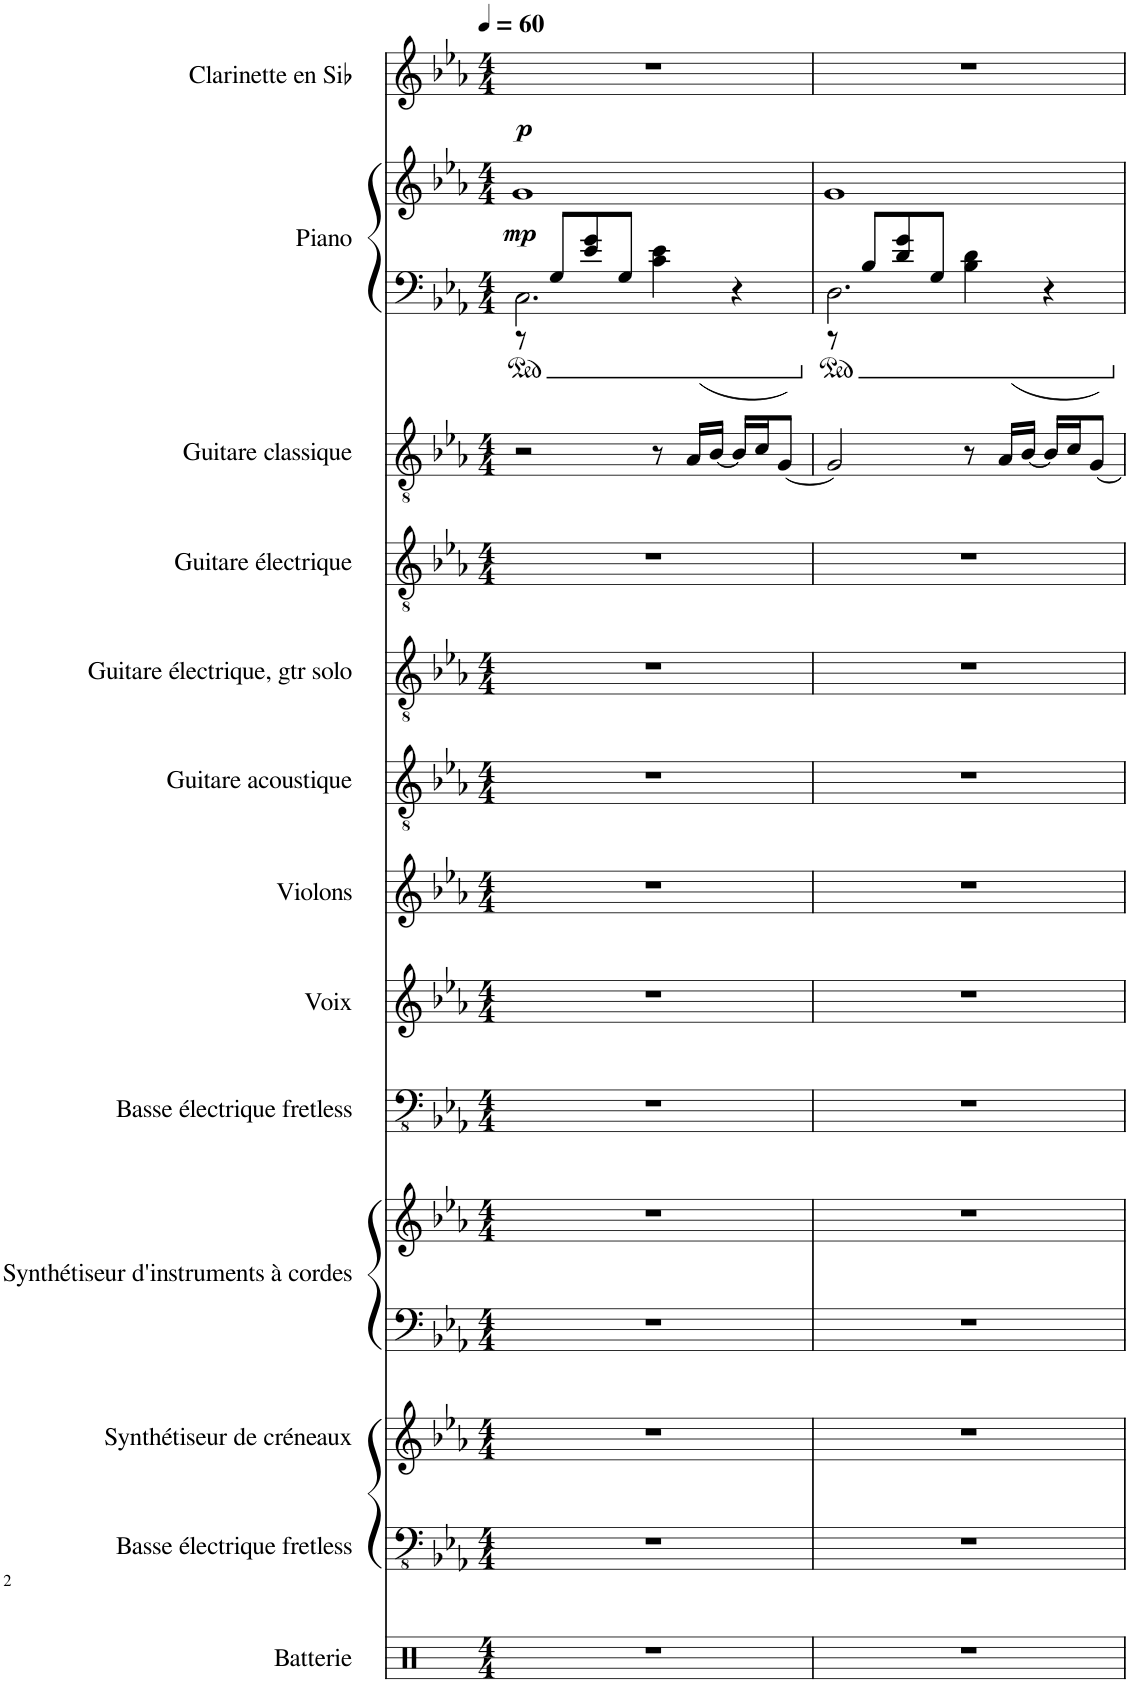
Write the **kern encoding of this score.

**kern	**kern	**kern	**kern	**kern	**kern	**kern	**kern	**kern	**kern	**kern	**kern	**kern	**kern	**dynam	**kern	**dynam
*part13	*part12	*part11	*part10	*part10	*part9	*part8	*part7	*part6	*part5	*part4	*part3	*part2	*part2	*part2	*part1	*part1
*staff15	*staff14	*staff13	*staff12	*staff11	*staff10	*staff9	*staff8	*staff7	*staff6	*staff5	*staff4	*staff3	*staff2	*staff2/3	*staff1	*staff1
*I"Batterie	*I"Basse électrique fretless	*I"Synthétiseur de créneaux	*I"Synthétiseur d'instruments à cordes	*	*I"Basse électrique fretless	*I"Voix	*I"Violons	*I"Guitare acoustique	*I"Guitare électrique, gtr solo	*I"Guitare électrique	*I"Guitare classique	*I"Piano	*	*	*I"Clarinette en Sib	*
*I'Bat.	*I'B. él. Frtl.	*I'Synth.	*I'Synth.	*	*I'B. él. Frtl.	*I'Vx.	*I'Vlns.	*I'Guit.	*I'Guit. El.	*I'Guit. El.	*I'Guit.	*I'Pia.	*	*	*I'Clar. Sib	*
*clefX	*clefFv4	*clefG2	*clefF4	*clefG2	*clefFv4	*clefG2	*clefG2	*clefGv2	*clefGv2	*clefGv2	*clefGv2	*clefF4	*clefG2	*	*clefG2	*
*	*	*	*	*	*	*	*	*	*	*	*	*	*	*	*ITrd1c2	*
*k[]	*k[b-e-a-]	*k[b-e-a-]	*k[b-e-a-]	*k[b-e-a-]	*k[b-e-a-]	*k[b-e-a-]	*k[b-e-a-]	*k[b-e-a-]	*k[b-e-a-]	*k[b-e-a-]	*k[b-e-a-]	*k[b-e-a-]	*k[b-e-a-]	*	*k[b-e-a-]	*
*M4/4	*M4/4	*M4/4	*M4/4	*M4/4	*M4/4	*M4/4	*M4/4	*M4/4	*M4/4	*M4/4	*M4/4	*M4/4	*M4/4	*	*M4/4	*
*MM60	*MM60	*MM60	*MM60	*MM60	*MM60	*MM60	*MM60	*MM60	*MM60	*MM60	*MM60	*MM60	*MM60	*	*MM60	*
=1	=1	=1	=1	=1	=1	=1	=1	=1	=1	=1	=1	=1	=1	=1	=1	=1
*	*	*	*	*	*	*	*	*	*	*	*	*^	*	*	*	*
!	!	!	!	!	!	!	!	!	!	!	!	!	!	!	!LO:DY:b	!	!LO:DY:b
1r	1r	1r	1r	1r	1r	1r	1r	1r	1r	1r	2r	2.C\	8r	1g	mp	1r	p
.	.	.	.	.	.	.	.	.	.	.	.	.	8G/L	.	.	.	.
.	.	.	.	.	.	.	.	.	.	.	.	.	8e-/ 8g/	.	.	.	.
.	.	.	.	.	.	.	.	.	.	.	.	.	8G/J	.	.	.	.
.	.	.	.	.	.	.	.	.	.	.	8r	.	4c\ 4e-\	.	.	.	.
.	.	.	.	.	.	.	.	.	.	.	(16A-/LL	.	.	.	.	.	.
.	.	.	.	.	.	.	.	.	.	.	[16B-/JJ	.	.	.	.	.	.
.	.	.	.	.	.	.	.	.	.	.	16B-/LL]	4r	4ryy	.	.	.	.
.	.	.	.	.	.	.	.	.	.	.	16c/J	.	.	.	.	.	.
.	.	.	.	.	.	.	.	.	.	.	[8G/J)	.	.	.	.	.	.
=2	=2	=2	=2	=2	=2	=2	=2	=2	=2	=2	=2	=2	=2	=2	=2	=2	=2
1r	1r	1r	1r	1r	1r	1r	1r	1r	1r	1r	2G/]	2.D\	8r	1g	.	1r	.
.	.	.	.	.	.	.	.	.	.	.	.	.	8B-/L	.	.	.	.
.	.	.	.	.	.	.	.	.	.	.	.	.	8d/ 8g/	.	.	.	.
.	.	.	.	.	.	.	.	.	.	.	.	.	8G/J	.	.	.	.
.	.	.	.	.	.	.	.	.	.	.	8r	.	4B-\ 4d\	.	.	.	.
.	.	.	.	.	.	.	.	.	.	.	(16A-/LL	.	.	.	.	.	.
.	.	.	.	.	.	.	.	.	.	.	[16B-/JJ	.	.	.	.	.	.
.	.	.	.	.	.	.	.	.	.	.	16B-/LL]	4r	4ryy	.	.	.	.
.	.	.	.	.	.	.	.	.	.	.	16c/J	.	.	.	.	.	.
.	.	.	.	.	.	.	.	.	.	.	[8G/J)	.	.	.	.	.	.
*	*	*	*	*	*	*	*	*	*	*	*	*v	*v	*	*	*	*
=	=	=	=	=	=	=	=	=	=	=	=	=	=	=	=	=
*-	*-	*-	*-	*-	*-	*-	*-	*-	*-	*-	*-	*-	*-	*-	*-	*-
